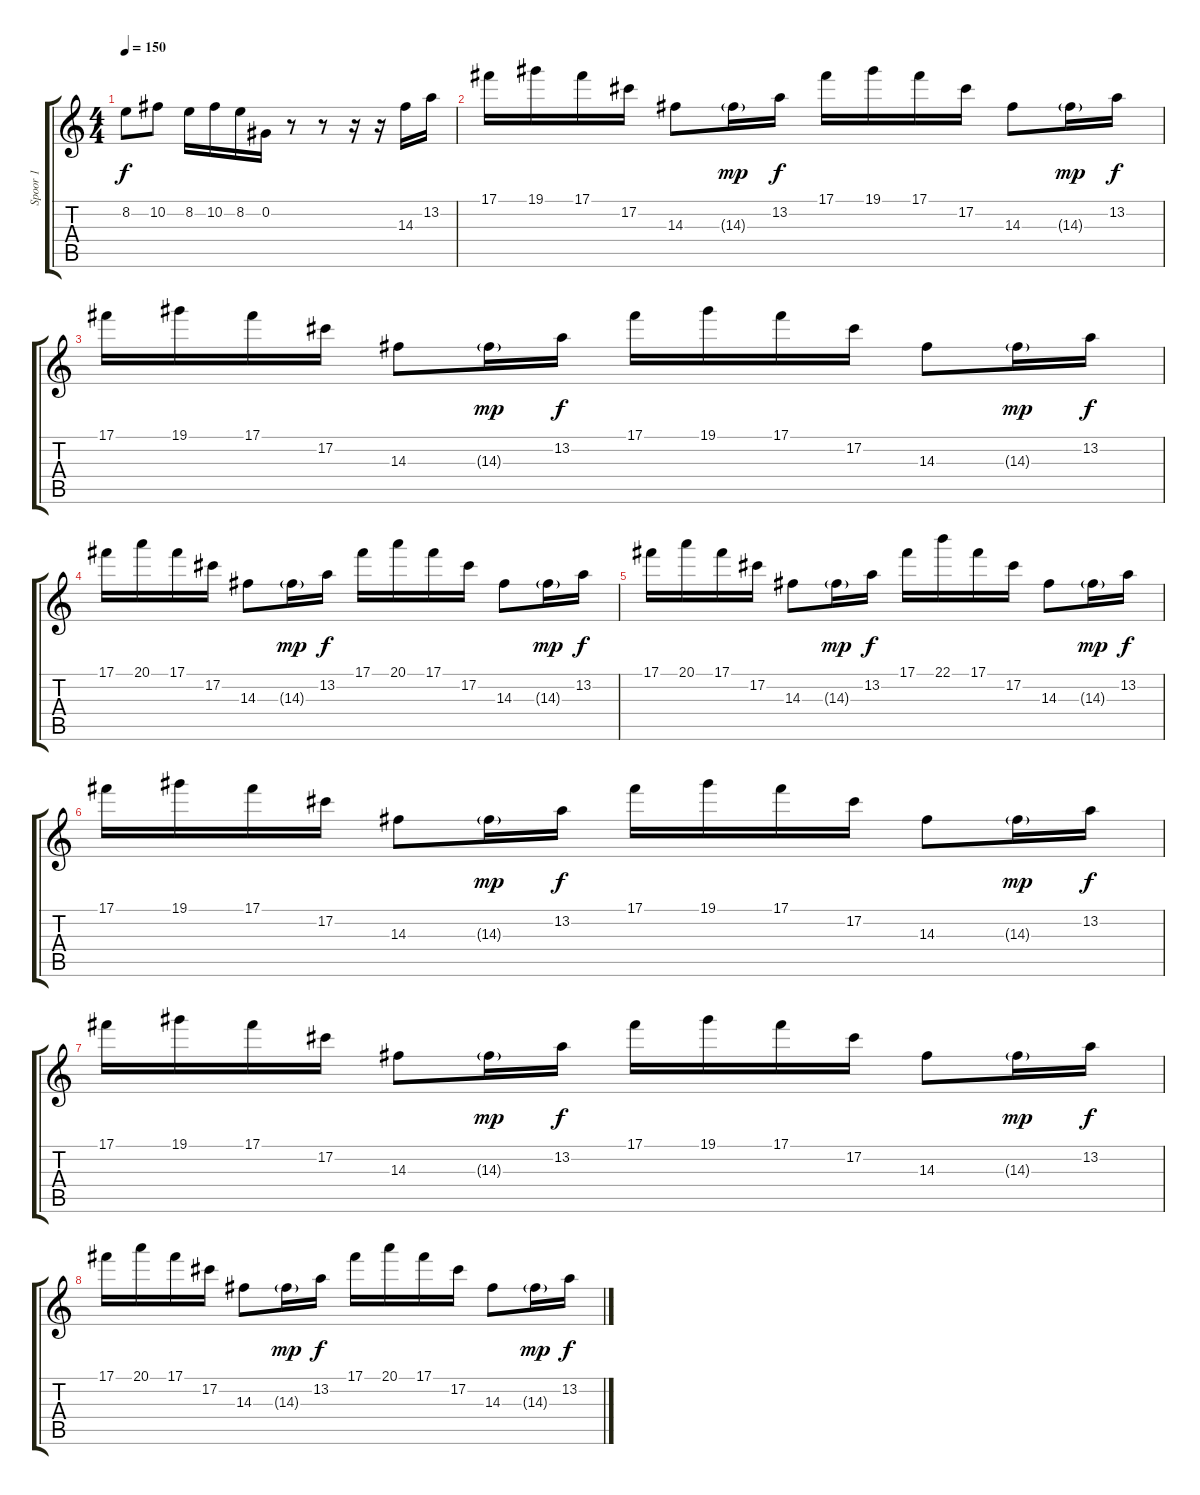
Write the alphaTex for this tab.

\track ("Spoor 1" "Spoor 1") {instrument distortionguitar}
\staff {score tabs}
\tuning (Db4 Ab3 E3 B2 Gb2 B1) {hide}
\ts (4 4)
\tempo 150
\clef g2
\ks c
8.2.8{dy f} 10.2.8 8.2.16 10.2.16 8.2.16 0.2.16 r.8 r.8 r.16 r.16 14.3.16 13.2.16 |
17.1.16 19.1.16 17.1.16 17.2.16 14.3.8 14.3{g}.16{dy mp} 13.2.16{dy f} 17.1.16 19.1.16 17.1.16 17.2.16 14.3.8 14.3{g}.16{dy mp} 13.2.16{dy f} |
17.1.16 19.1.16 17.1.16 17.2.16 14.3.8 14.3{g}.16{dy mp} 13.2.16{dy f} 17.1.16 19.1.16 17.1.16 17.2.16 14.3.8 14.3{g}.16{dy mp} 13.2.16{dy f} |
17.1.16 20.1.16 17.1.16 17.2.16 14.3.8 14.3{g}.16{dy mp} 13.2.16{dy f} 17.1.16 20.1.16 17.1.16 17.2.16 14.3.8 14.3{g}.16{dy mp} 13.2.16{dy f} |
17.1.16 20.1.16 17.1.16 17.2.16 14.3.8 14.3{g}.16{dy mp} 13.2.16{dy f} 17.1.16 22.1.16 17.1.16 17.2.16 14.3.8 14.3{g}.16{dy mp} 13.2.16{dy f} |
17.1.16 19.1.16 17.1.16 17.2.16 14.3.8 14.3{g}.16{dy mp} 13.2.16{dy f} 17.1.16 19.1.16 17.1.16 17.2.16 14.3.8 14.3{g}.16{dy mp} 13.2.16{dy f} |
17.1.16 19.1.16 17.1.16 17.2.16 14.3.8 14.3{g}.16{dy mp} 13.2.16{dy f} 17.1.16 19.1.16 17.1.16 17.2.16 14.3.8 14.3{g}.16{dy mp} 13.2.16{dy f} |
17.1.16 20.1.16 17.1.16 17.2.16 14.3.8 14.3{g}.16{dy mp} 13.2.16{dy f} 17.1.16 20.1.16 17.1.16 17.2.16 14.3.8 14.3{g}.16{dy mp} 13.2.16{dy f}
